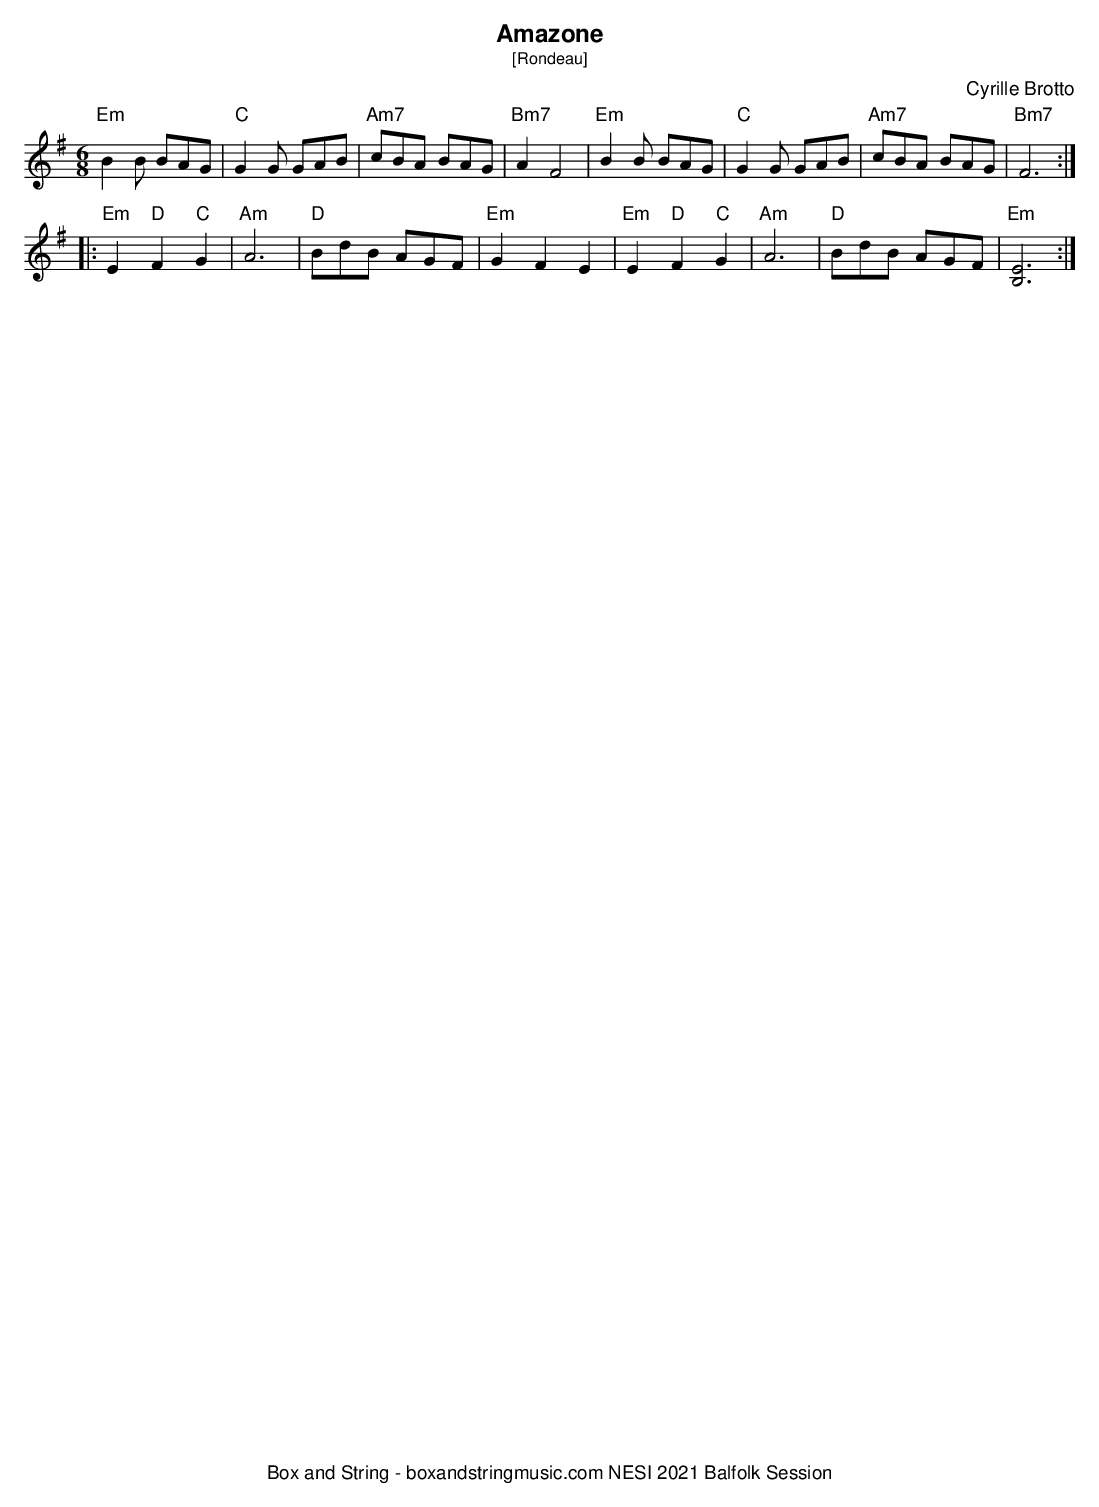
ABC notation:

X:1
T:Amazone
T:[Rondeau]
C:Cyrille Brotto
M:6/8
L:1/8
K:Gmaj
"Em"B2B BAG|"C"G2G GAB|"Am7"cBA BAG|"Bm7"A2F4|\
"Em"B2B BAG|"C"G2G GAB|"Am7"cBA BAG|"Bm7"F6:|
|:"Em"E2"D"F2"C"G2|"Am"A6|"D"BdB AGF|"Em"G2F2E2|\
"Em"E2"D"F2"C"G2|"Am"A6|"D"BdB AGF|"Em"[E6B,6]:|
